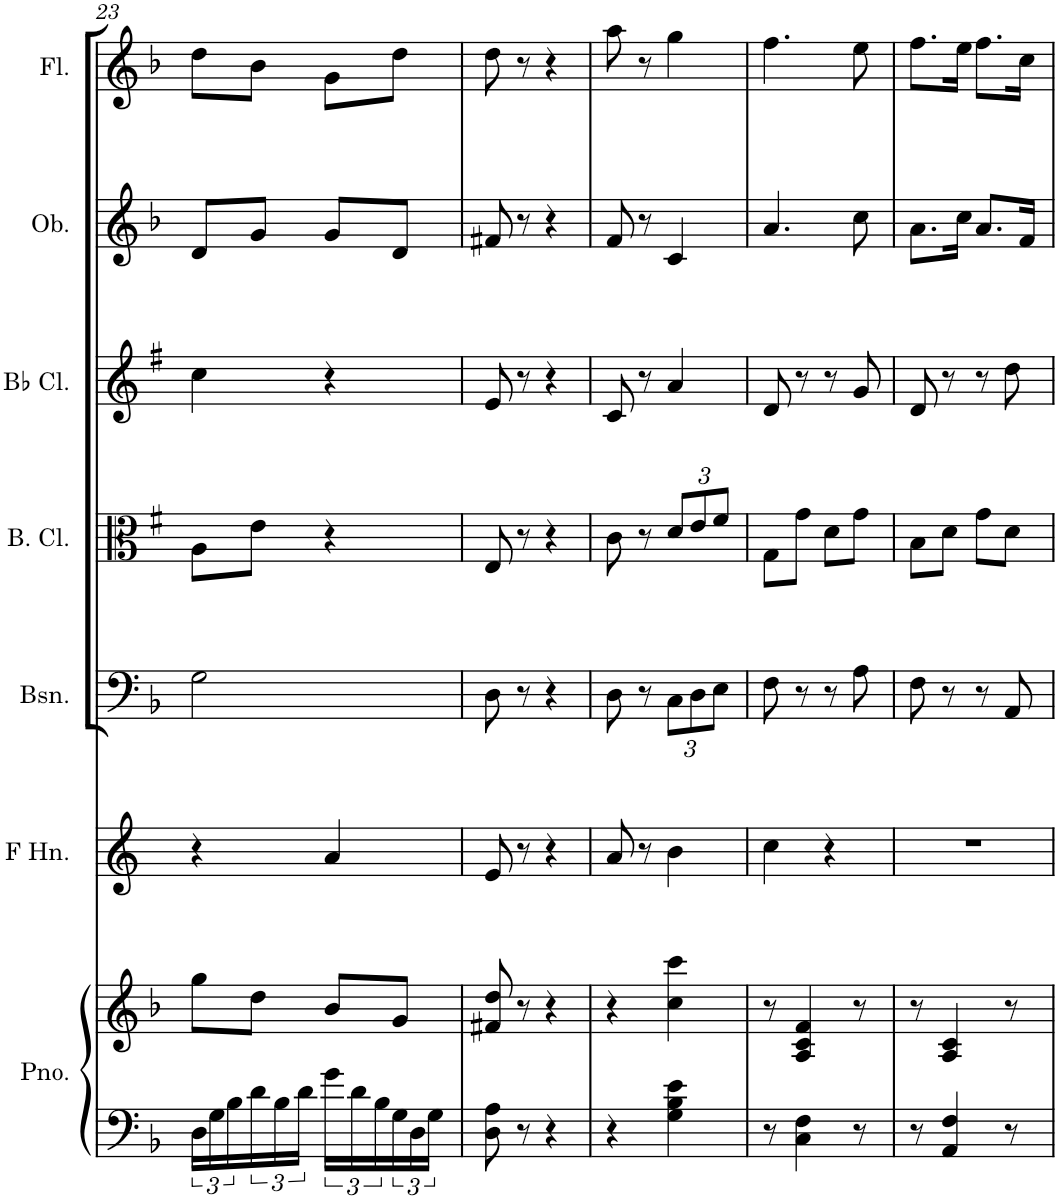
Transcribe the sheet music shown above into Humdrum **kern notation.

**kern	**kern	**kern	**kern	**kern	**kern	**kern	**kern
*part7	*part7	*part6	*part5	*part4	*part3	*part2	*part1
*staff8	*staff7	*staff6	*staff5	*staff4	*staff3	*staff2	*staff1
*I"Grand Piano	*	*I"French Horn	*I"Bassoon	*I"Bass Clarinet	*I"Bb Clarinet	*I"Oboe	*I"Flute
*I'Pno.	*	*I'F Hn.	*I'Bsn.	*I'B. Cl.	*I'Bb Cl.	*I'Ob.	*I'Fl.
!!LO:PB:g=z
*clefF4	*clefG2	*clefG2	*clefF4	*clefC3	*clefG2	*clefG2	*clefG2
*	*	*Trd4c7	*	*Trd8c14	*Trd1c2	*	*
*k[b-]	*k[b-]	*k[]	*k[b-]	*k[f#]	*k[f#]	*k[b-]	*k[b-]
*F:	*F:	*	*F:	*G:	*G:	*F:	*F:
*M2/4	*M2/4	*M2/4	*M2/4	*M2/4	*M2/4	*M2/4	*M2/4
=23	=23	=23	=23	=23	=23	=23	=23
24D\LL	8gg\L	4r	2G\	8A\L	4cc\	8d/L	8dd\L
24G\	.	.	.	.	.	.	.
24B-\	.	.	.	.	.	.	.
24d\	8dd\J	.	.	8e\J	.	8g/J	8b-\J
24B-\	.	.	.	.	.	.	.
24d\JJ	.	.	.	.	.	.	.
24g\LL	8b-/L	4a/	.	4r	4r	8g/L	8g\L
24d\	.	.	.	.	.	.	.
24B-\	.	.	.	.	.	.	.
24G\	8g/J	.	.	.	.	8d/J	8dd\J
24D\	.	.	.	.	.	.	.
24G\JJ	.	.	.	.	.	.	.
=24	=24	=24	=24	=24	=24	=24	=24
8D\ 8A\	8f#X/ 8dd/	8e/	8D\	8E/	8e/	8f#X/	8dd\
8r	8r	8r	8r	8r	8r	8r	8r
4r	4r	4r	4r	4r	4r	4r	4r
=25	=25	=25	=25	=25	=25	=25	=25
4r	4r	8a/	8D\	8c\	8c/	8f/	8aa\
.	.	8r	8r	8r	8r	8r	8r
*	*	*	*Xbrackettup	*Xbrackettup	*	*	*
4G\ 4B-\ 4e\	4cc\ 4ccc\	4b\	12C\L	12d/L	4a/	4c/	4gg\
.	.	.	12D\	12e/	.	.	.
.	.	.	12E\J	12f#/J	.	.	.
=26	=26	=26	=26	=26	=26	=26	=26
8r	8r	4cc\	8F\	8G\L	8d/	4.a/	4.ff\
4C\ 4F\	4A/ 4c/ 4f/	.	8r	8g\J	8r	.	.
.	.	4r	8r	8d\L	8r	.	.
8r	8r	.	8A\	8g\J	8g/	8cc\	8ee\
=27	=27	=27	=27	=27	=27	=27	=27
8r	8r	2r	8F\	8B\L	8d/	8.a\L	8.ff\L
4AA/ 4F/	4A/ 4c/	.	8r	8d\J	8r	.	.
.	.	.	.	.	.	16cc\Jk	16ee\Jk
.	.	.	8r	8g\L	8r	8.a/L	8.ff\L
8r	8r	.	8AA/	8d\J	8dd\	.	.
.	.	.	.	.	.	16f/Jk	16cc\Jk
=	=	=	=	=	=	=	=
*-	*-	*-	*-	*-	*-	*-	*-
